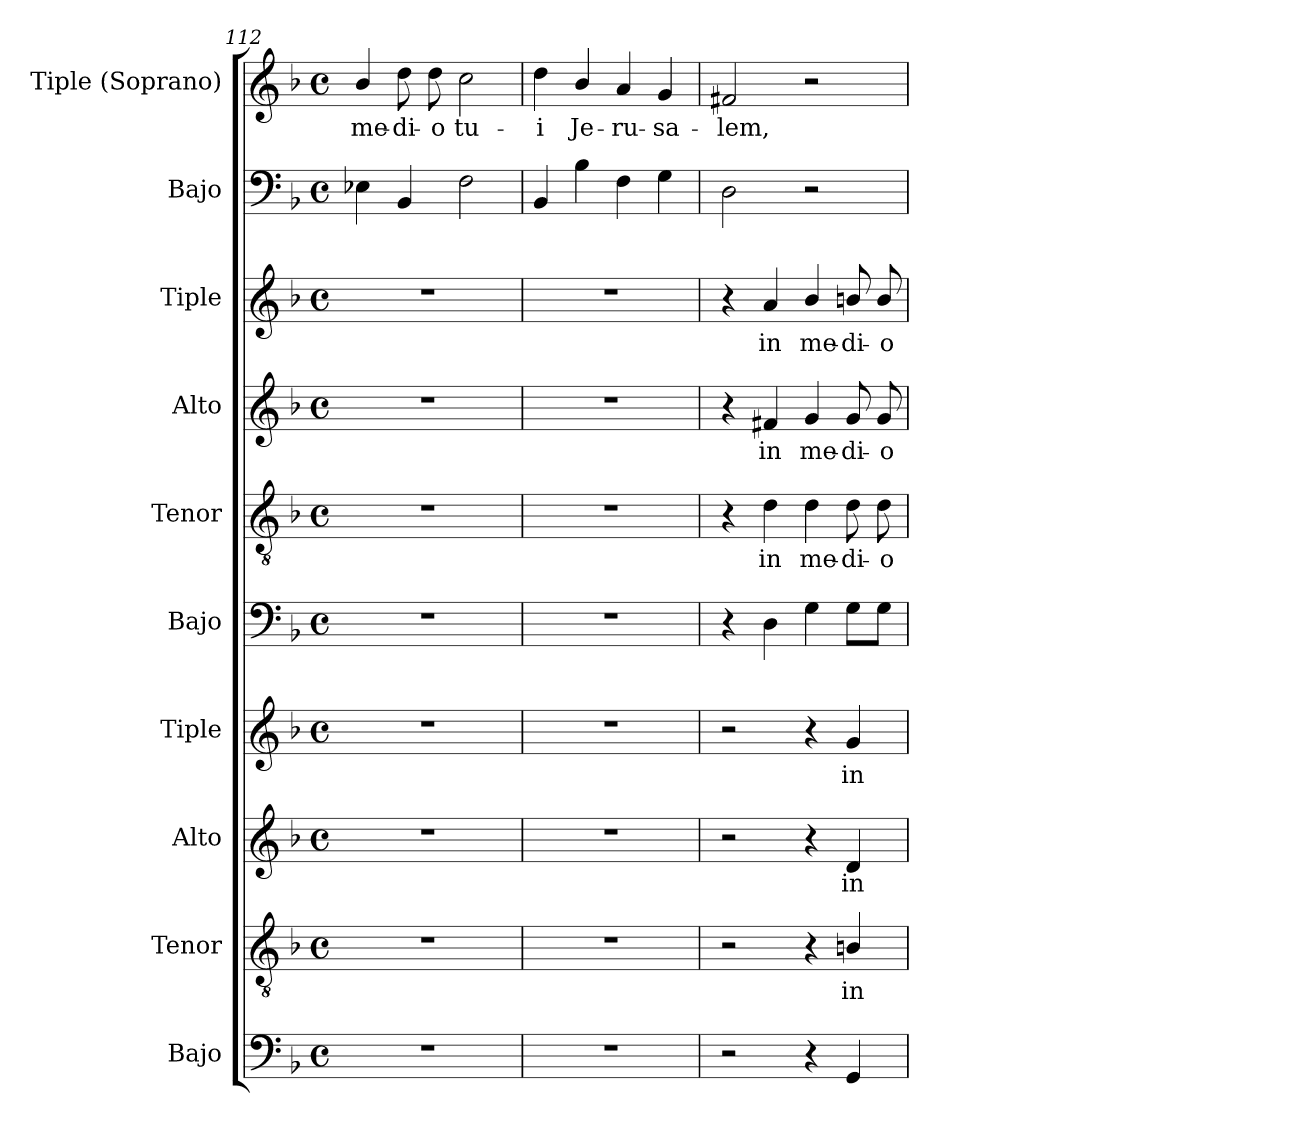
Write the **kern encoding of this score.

**kern	**kern	**text	**kern	**text	**kern	**text	**kern	**kern	**text	**kern	**text	**kern	**text	**kern	**kern	**text
*part10	*part9	*part9	*part8	*part8	*part7	*part7	*part6	*part5	*part5	*part4	*part4	*part3	*part3	*part2	*part1	*part1
*staff10	*staff9	*staff9	*staff8	*staff8	*staff7	*staff7	*staff6	*staff5	*staff5	*staff4	*staff4	*staff3	*staff3	*staff2	*staff1	*staff1
*I"Bajo	*I"Tenor	*	*I"Alto	*	*I"Tiple	*	*I"Bajo	*I"Tenor	*	*I"Alto	*	*I"Tiple	*	*I"Bajo	*I"Tiple (Soprano)	*
*I'B.	*I'T.	*	*I'A.	*	*	*	*I'B.	*I'T.	*	*I'A.	*	*	*	*I'B.	*I'S.	*
*clefF4	*clefGv2	*	*clefG2	*	*clefG2	*	*clefF4	*clefGv2	*	*clefG2	*	*clefG2	*	*clefF4	*clefG2	*
*	*ITrd7c12	*	*	*	*	*	*	*ITrd7c12	*	*	*	*	*	*	*	*
*k[b-]	*k[b-]	*	*k[b-]	*	*k[b-]	*	*k[b-]	*k[b-]	*	*k[b-]	*	*k[b-]	*	*k[b-]	*k[b-]	*
*F:	*F:	*	*F:	*	*F:	*	*F:	*F:	*	*F:	*	*F:	*	*F:	*F:	*
*M4/4	*M4/4	*	*M4/4	*	*M4/4	*	*M4/4	*M4/4	*	*M4/4	*	*M4/4	*	*M4/4	*M4/4	*
*met(c)	*met(c)	*	*met(c)	*	*met(c)	*	*met(c)	*met(c)	*	*met(c)	*	*met(c)	*	*met(c)	*met(c)	*
=112	=112	=112	=112	=112	=112	=112	=112	=112	=112	=112	=112	=112	=112	=112	=112	=112
!	!	!	!	!	!	!	!	!	!	!	!	!	!	!	!	!LO:LY:b:color=#000000
1r	1r	.	1r	.	1r	.	1r	1r	.	1r	.	1r	.	4E-Xi\	4b-i/	me-
!	!	!	!	!	!	!	!	!	!	!	!	!	!	!	!	!LO:LY:b:color=#000000
.	.	.	.	.	.	.	.	.	.	.	.	.	.	4BB-i/	8ddi\	-di-
!	!	!	!	!	!	!	!	!	!	!	!	!	!	!	!	!LO:LY:b:color=#000000
.	.	.	.	.	.	.	.	.	.	.	.	.	.	.	8ddi\	-o
!	!	!	!	!	!	!	!	!	!	!	!	!	!	!	!	!LO:LY:b:color=#000000
.	.	.	.	.	.	.	.	.	.	.	.	.	.	2Fi\	2cci\	tu-
=113	=113	=113	=113	=113	=113	=113	=113	=113	=113	=113	=113	=113	=113	=113	=113	=113
!	!	!	!	!	!	!	!	!	!	!	!	!	!	!	!	!LO:LY:b:color=#000000
1r	1r	.	1r	.	1r	.	1r	1r	.	1r	.	1r	.	4BB-i/	4ddi\	-i
!	!	!	!	!	!	!	!	!	!	!	!	!	!	!	!	!LO:LY:b:color=#000000
.	.	.	.	.	.	.	.	.	.	.	.	.	.	4B-i\	4b-i/	Je-
!	!	!	!	!	!	!	!	!	!	!	!	!	!	!	!	!LO:LY:b:color=#000000
.	.	.	.	.	.	.	.	.	.	.	.	.	.	4Fi\	4ai/	-ru-
!	!	!	!	!	!	!	!	!	!	!	!	!	!	!	!	!LO:LY:b:color=#000000
.	.	.	.	.	.	.	.	.	.	.	.	.	.	4Gi\	4gi/	-sa-
!!LO:PB:g=z
=114	=114	=114	=114	=114	=114	=114	=114	=114	=114	=114	=114	=114	=114	=114	=114	=114
!	!	!	!	!	!	!	!	!	!	!	!	!	!	!	!	!LO:LY:b:color=#000000
2r	2r	.	2r	.	2r	.	4r	4r	.	4r	.	4r	.	2Di\	2f#Xi/	-lem,
!	!	!	!	!	!	!	!	!	!LO:LY:b:color=#000000	!	!	!	!	!	!	!
!	!	!	!	!	!	!	!	!	!	!	!LO:LY:b:color=#000000	!	!	!	!	!
!	!	!	!	!	!	!	!	!	!	!	!	!	!LO:LY:b:color=#000000	!	!	!
.	.	.	.	.	.	.	4Di\	4Di\	in	4f#Xi/	in	4ai/	in	.	.	.
!	!	!	!	!	!	!	!	!	!LO:LY:b:color=#000000	!	!	!	!	!	!	!
!	!	!	!	!	!	!	!	!	!	!	!LO:LY:b:color=#000000	!	!	!	!	!
!	!	!	!	!	!	!	!	!	!	!	!	!	!LO:LY:b:color=#000000	!	!	!
4r	4r	.	4r	.	4r	.	4Gi\	4Di\	me-	4gi/	me-	4b-i/	me-	2r	2r	.
!	!	!LO:LY:b:color=#000000	!	!	!	!	!	!	!	!	!	!	!	!	!	!
!	!	!	!	!LO:LY:b:color=#000000	!	!	!	!	!	!	!	!	!	!	!	!
!	!	!	!	!	!	!LO:LY:b:color=#000000	!	!	!	!	!	!	!	!	!	!
!	!	!	!	!	!	!	!	!	!LO:LY:b:color=#000000	!	!	!	!	!	!	!
!	!	!	!	!	!	!	!	!	!	!	!LO:LY:b:color=#000000	!	!	!	!	!
!	!	!	!	!	!	!	!	!	!	!	!	!	!LO:LY:b:color=#000000	!	!	!
4GGi/	4BBni/	in	4di/	in	4gi/	in	8Gi\L	8Di\	-di-	8gi/	-di-	8bni/	-di-	.	.	.
!	!	!	!	!	!	!	!	!	!LO:LY:b:color=#000000	!	!	!	!	!	!	!
!	!	!	!	!	!	!	!	!	!	!	!LO:LY:b:color=#000000	!	!	!	!	!
!	!	!	!	!	!	!	!	!	!	!	!	!	!LO:LY:b:color=#000000	!	!	!
.	.	.	.	.	.	.	8Gi\J	8Di\	-o	8gi/	-o	8bi/	-o	.	.	.
=	=	=	=	=	=	=	=	=	=	=	=	=	=	=	=	=
*-	*-	*-	*-	*-	*-	*-	*-	*-	*-	*-	*-	*-	*-	*-	*-	*-
